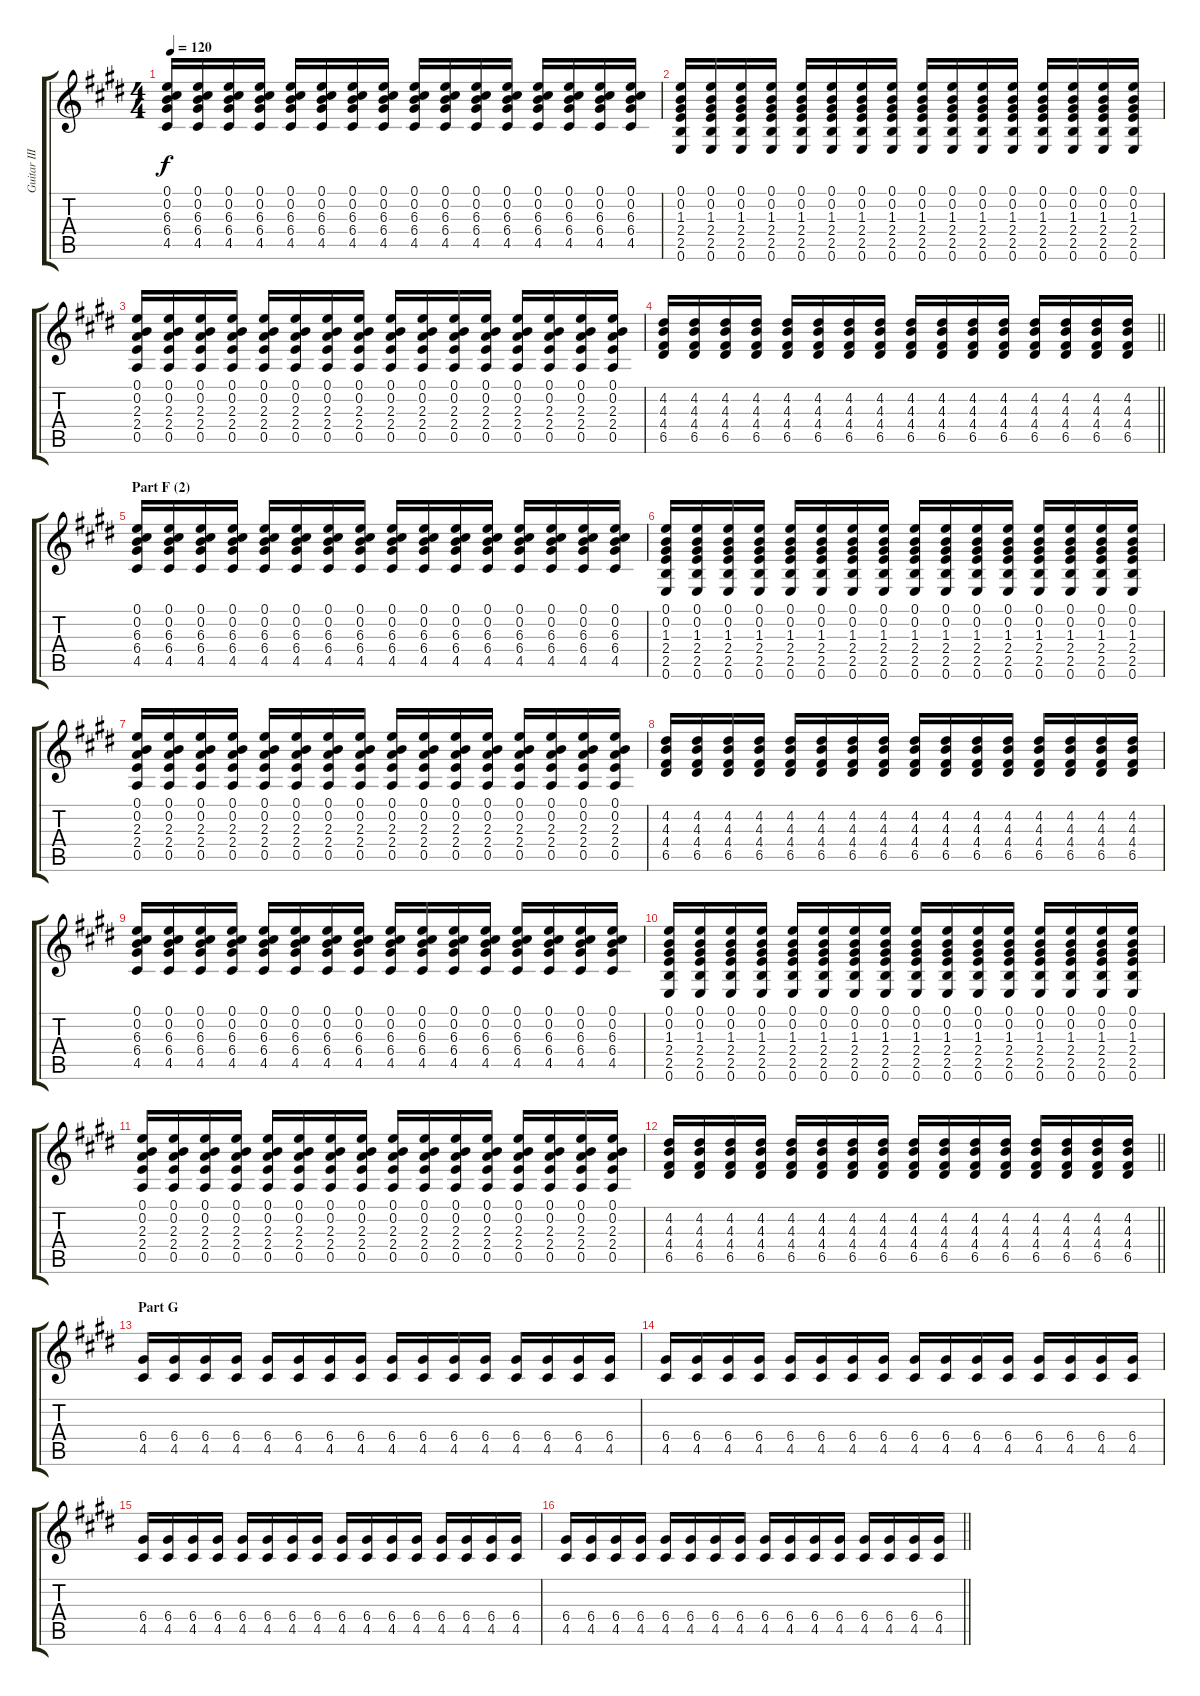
\track ("Guitar III (Inoran)" "Guitar III") {instrument distortionguitar}
\staff {score tabs}
\tuning (E4 B3 G3 D3 A2 E2) {hide}
\ts (4 4)
\tempo 120
\clef g2
\ks e
(0.1 0.2 6.3 6.4 4.5).16{dy f} (0.1 0.2 6.3 6.4 4.5).16 (0.1 0.2 6.3 6.4 4.5).16 (0.1 0.2 6.3 6.4 4.5).16 (0.1 0.2 6.3 6.4 4.5).16 (0.1 0.2 6.3 6.4 4.5).16 (0.1 0.2 6.3 6.4 4.5).16 (0.1 0.2 6.3 6.4 4.5).16 (0.1 0.2 6.3 6.4 4.5).16 (0.1 0.2 6.3 6.4 4.5).16 (0.1 0.2 6.3 6.4 4.5).16 (0.1 0.2 6.3 6.4 4.5).16 (0.1 0.2 6.3 6.4 4.5).16 (0.1 0.2 6.3 6.4 4.5).16 (0.1 0.2 6.3 6.4 4.5).16 (0.1 0.2 6.3 6.4 4.5).16 |
(0.1 0.2 1.3 2.4 2.5 0.6).16 (0.1 0.2 1.3 2.4 2.5 0.6).16 (0.1 0.2 1.3 2.4 2.5 0.6).16 (0.1 0.2 1.3 2.4 2.5 0.6).16 (0.1 0.2 1.3 2.4 2.5 0.6).16 (0.1 0.2 1.3 2.4 2.5 0.6).16 (0.1 0.2 1.3 2.4 2.5 0.6).16 (0.1 0.2 1.3 2.4 2.5 0.6).16 (0.1 0.2 1.3 2.4 2.5 0.6).16 (0.1 0.2 1.3 2.4 2.5 0.6).16 (0.1 0.2 1.3 2.4 2.5 0.6).16 (0.1 0.2 1.3 2.4 2.5 0.6).16 (0.1 0.2 1.3 2.4 2.5 0.6).16 (0.1 0.2 1.3 2.4 2.5 0.6).16 (0.1 0.2 1.3 2.4 2.5 0.6).16 (0.1 0.2 1.3 2.4 2.5 0.6).16 |
(0.1 0.2 2.3 2.4 0.5).16 (0.1 0.2 2.3 2.4 0.5).16 (0.1 0.2 2.3 2.4 0.5).16 (0.1 0.2 2.3 2.4 0.5).16 (0.1 0.2 2.3 2.4 0.5).16 (0.1 0.2 2.3 2.4 0.5).16 (0.1 0.2 2.3 2.4 0.5).16 (0.1 0.2 2.3 2.4 0.5).16 (0.1 0.2 2.3 2.4 0.5).16 (0.1 0.2 2.3 2.4 0.5).16 (0.1 0.2 2.3 2.4 0.5).16 (0.1 0.2 2.3 2.4 0.5).16 (0.1 0.2 2.3 2.4 0.5).16 (0.1 0.2 2.3 2.4 0.5).16 (0.1 0.2 2.3 2.4 0.5).16 (0.1 0.2 2.3 2.4 0.5).16 |
\barLineRight lightlight
(4.2 4.3 4.4 6.5).16 (4.2 4.3 4.4 6.5).16 (4.2 4.3 4.4 6.5).16 (4.2 4.3 4.4 6.5).16 (4.2 4.3 4.4 6.5).16 (4.2 4.3 4.4 6.5).16 (4.2 4.3 4.4 6.5).16 (4.2 4.3 4.4 6.5).16 (4.2 4.3 4.4 6.5).16 (4.2 4.3 4.4 6.5).16 (4.2 4.3 4.4 6.5).16 (4.2 4.3 4.4 6.5).16 (4.2 4.3 4.4 6.5).16 (4.2 4.3 4.4 6.5).16 (4.2 4.3 4.4 6.5).16 (4.2 4.3 4.4 6.5).16 |
\section ("" "Part F (2)")
(0.1 0.2 6.3 6.4 4.5).16 (0.1 0.2 6.3 6.4 4.5).16 (0.1 0.2 6.3 6.4 4.5).16 (0.1 0.2 6.3 6.4 4.5).16 (0.1 0.2 6.3 6.4 4.5).16 (0.1 0.2 6.3 6.4 4.5).16 (0.1 0.2 6.3 6.4 4.5).16 (0.1 0.2 6.3 6.4 4.5).16 (0.1 0.2 6.3 6.4 4.5).16 (0.1 0.2 6.3 6.4 4.5).16 (0.1 0.2 6.3 6.4 4.5).16 (0.1 0.2 6.3 6.4 4.5).16 (0.1 0.2 6.3 6.4 4.5).16 (0.1 0.2 6.3 6.4 4.5).16 (0.1 0.2 6.3 6.4 4.5).16 (0.1 0.2 6.3 6.4 4.5).16 |
(0.1 0.2 1.3 2.4 2.5 0.6).16 (0.1 0.2 1.3 2.4 2.5 0.6).16 (0.1 0.2 1.3 2.4 2.5 0.6).16 (0.1 0.2 1.3 2.4 2.5 0.6).16 (0.1 0.2 1.3 2.4 2.5 0.6).16 (0.1 0.2 1.3 2.4 2.5 0.6).16 (0.1 0.2 1.3 2.4 2.5 0.6).16 (0.1 0.2 1.3 2.4 2.5 0.6).16 (0.1 0.2 1.3 2.4 2.5 0.6).16 (0.1 0.2 1.3 2.4 2.5 0.6).16 (0.1 0.2 1.3 2.4 2.5 0.6).16 (0.1 0.2 1.3 2.4 2.5 0.6).16 (0.1 0.2 1.3 2.4 2.5 0.6).16 (0.1 0.2 1.3 2.4 2.5 0.6).16 (0.1 0.2 1.3 2.4 2.5 0.6).16 (0.1 0.2 1.3 2.4 2.5 0.6).16 |
(0.1 0.2 2.3 2.4 0.5).16 (0.1 0.2 2.3 2.4 0.5).16 (0.1 0.2 2.3 2.4 0.5).16 (0.1 0.2 2.3 2.4 0.5).16 (0.1 0.2 2.3 2.4 0.5).16 (0.1 0.2 2.3 2.4 0.5).16 (0.1 0.2 2.3 2.4 0.5).16 (0.1 0.2 2.3 2.4 0.5).16 (0.1 0.2 2.3 2.4 0.5).16 (0.1 0.2 2.3 2.4 0.5).16 (0.1 0.2 2.3 2.4 0.5).16 (0.1 0.2 2.3 2.4 0.5).16 (0.1 0.2 2.3 2.4 0.5).16 (0.1 0.2 2.3 2.4 0.5).16 (0.1 0.2 2.3 2.4 0.5).16 (0.1 0.2 2.3 2.4 0.5).16 |
(4.2 4.3 4.4 6.5).16 (4.2 4.3 4.4 6.5).16 (4.2 4.3 4.4 6.5).16 (4.2 4.3 4.4 6.5).16 (4.2 4.3 4.4 6.5).16 (4.2 4.3 4.4 6.5).16 (4.2 4.3 4.4 6.5).16 (4.2 4.3 4.4 6.5).16 (4.2 4.3 4.4 6.5).16 (4.2 4.3 4.4 6.5).16 (4.2 4.3 4.4 6.5).16 (4.2 4.3 4.4 6.5).16 (4.2 4.3 4.4 6.5).16 (4.2 4.3 4.4 6.5).16 (4.2 4.3 4.4 6.5).16 (4.2 4.3 4.4 6.5).16 |
(0.1 0.2 6.3 6.4 4.5).16 (0.1 0.2 6.3 6.4 4.5).16 (0.1 0.2 6.3 6.4 4.5).16 (0.1 0.2 6.3 6.4 4.5).16 (0.1 0.2 6.3 6.4 4.5).16 (0.1 0.2 6.3 6.4 4.5).16 (0.1 0.2 6.3 6.4 4.5).16 (0.1 0.2 6.3 6.4 4.5).16 (0.1 0.2 6.3 6.4 4.5).16 (0.1 0.2 6.3 6.4 4.5).16 (0.1 0.2 6.3 6.4 4.5).16 (0.1 0.2 6.3 6.4 4.5).16 (0.1 0.2 6.3 6.4 4.5).16 (0.1 0.2 6.3 6.4 4.5).16 (0.1 0.2 6.3 6.4 4.5).16 (0.1 0.2 6.3 6.4 4.5).16 |
(0.1 0.2 1.3 2.4 2.5 0.6).16 (0.1 0.2 1.3 2.4 2.5 0.6).16 (0.1 0.2 1.3 2.4 2.5 0.6).16 (0.1 0.2 1.3 2.4 2.5 0.6).16 (0.1 0.2 1.3 2.4 2.5 0.6).16 (0.1 0.2 1.3 2.4 2.5 0.6).16 (0.1 0.2 1.3 2.4 2.5 0.6).16 (0.1 0.2 1.3 2.4 2.5 0.6).16 (0.1 0.2 1.3 2.4 2.5 0.6).16 (0.1 0.2 1.3 2.4 2.5 0.6).16 (0.1 0.2 1.3 2.4 2.5 0.6).16 (0.1 0.2 1.3 2.4 2.5 0.6).16 (0.1 0.2 1.3 2.4 2.5 0.6).16 (0.1 0.2 1.3 2.4 2.5 0.6).16 (0.1 0.2 1.3 2.4 2.5 0.6).16 (0.1 0.2 1.3 2.4 2.5 0.6).16 |
(0.1 0.2 2.3 2.4 0.5).16 (0.1 0.2 2.3 2.4 0.5).16 (0.1 0.2 2.3 2.4 0.5).16 (0.1 0.2 2.3 2.4 0.5).16 (0.1 0.2 2.3 2.4 0.5).16 (0.1 0.2 2.3 2.4 0.5).16 (0.1 0.2 2.3 2.4 0.5).16 (0.1 0.2 2.3 2.4 0.5).16 (0.1 0.2 2.3 2.4 0.5).16 (0.1 0.2 2.3 2.4 0.5).16 (0.1 0.2 2.3 2.4 0.5).16 (0.1 0.2 2.3 2.4 0.5).16 (0.1 0.2 2.3 2.4 0.5).16 (0.1 0.2 2.3 2.4 0.5).16 (0.1 0.2 2.3 2.4 0.5).16 (0.1 0.2 2.3 2.4 0.5).16 |
\barLineRight lightlight
(4.2 4.3 4.4 6.5).16 (4.2 4.3 4.4 6.5).16 (4.2 4.3 4.4 6.5).16 (4.2 4.3 4.4 6.5).16 (4.2 4.3 4.4 6.5).16 (4.2 4.3 4.4 6.5).16 (4.2 4.3 4.4 6.5).16 (4.2 4.3 4.4 6.5).16 (4.2 4.3 4.4 6.5).16 (4.2 4.3 4.4 6.5).16 (4.2 4.3 4.4 6.5).16 (4.2 4.3 4.4 6.5).16 (4.2 4.3 4.4 6.5).16 (4.2 4.3 4.4 6.5).16 (4.2 4.3 4.4 6.5).16 (4.2 4.3 4.4 6.5).16 |
\section ("" "Part G")
(6.4 4.5).16 (6.4 4.5).16 (6.4 4.5).16 (6.4 4.5).16 (6.4 4.5).16 (6.4 4.5).16 (6.4 4.5).16 (6.4 4.5).16 (6.4 4.5).16 (6.4 4.5).16 (6.4 4.5).16 (6.4 4.5).16 (6.4 4.5).16 (6.4 4.5).16 (6.4 4.5).16 (6.4 4.5).16 |
(6.4 4.5).16 (6.4 4.5).16 (6.4 4.5).16 (6.4 4.5).16 (6.4 4.5).16 (6.4 4.5).16 (6.4 4.5).16 (6.4 4.5).16 (6.4 4.5).16 (6.4 4.5).16 (6.4 4.5).16 (6.4 4.5).16 (6.4 4.5).16 (6.4 4.5).16 (6.4 4.5).16 (6.4 4.5).16 |
(6.4 4.5).16 (6.4 4.5).16 (6.4 4.5).16 (6.4 4.5).16 (6.4 4.5).16 (6.4 4.5).16 (6.4 4.5).16 (6.4 4.5).16 (6.4 4.5).16 (6.4 4.5).16 (6.4 4.5).16 (6.4 4.5).16 (6.4 4.5).16 (6.4 4.5).16 (6.4 4.5).16 (6.4 4.5).16 |
\barLineRight lightlight
(6.4 4.5).16 (6.4 4.5).16 (6.4 4.5).16 (6.4 4.5).16 (6.4 4.5).16 (6.4 4.5).16 (6.4 4.5).16 (6.4 4.5).16 (6.4 4.5).16 (6.4 4.5).16 (6.4 4.5).16 (6.4 4.5).16 (6.4 4.5).16 (6.4 4.5).16 (6.4 4.5).16 (6.4 4.5).16
